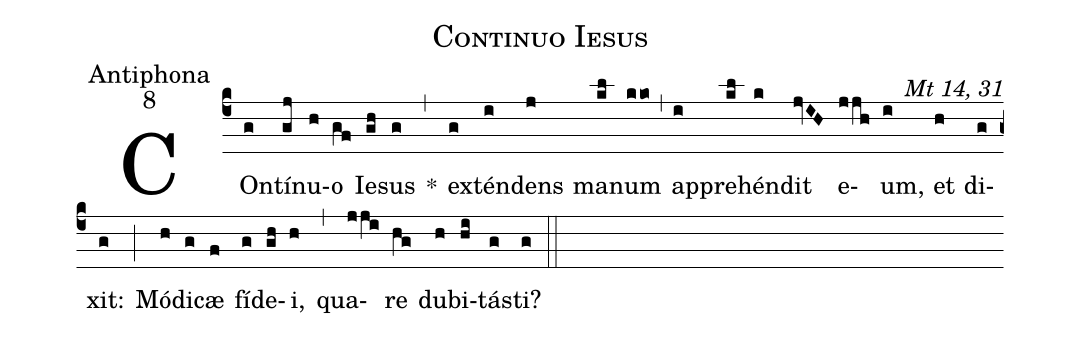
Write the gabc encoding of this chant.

name:Continuo Iesus;
office-part:Antiphona;
mode:8;
commentary:Mt 14, 31;
%%
(c4)
COn(g)tí(gj)nu(h)o(gf) Ie(gh)sus(g) *(,)
ex(g)tén(i)dens(j) ma(kl)num(kko) (,)
ap(i)pre(kl)hén(k)dit(jvIH) e(jjh)um,(i) et(h) di(g)xit:(g) (;)
Mó(h)di(g)cæ(f) fí(g)de(gh)i,(h) (,)
qua(jji)re(hg) du(h)bi(hi)tás(g)ti?(g) (::)
